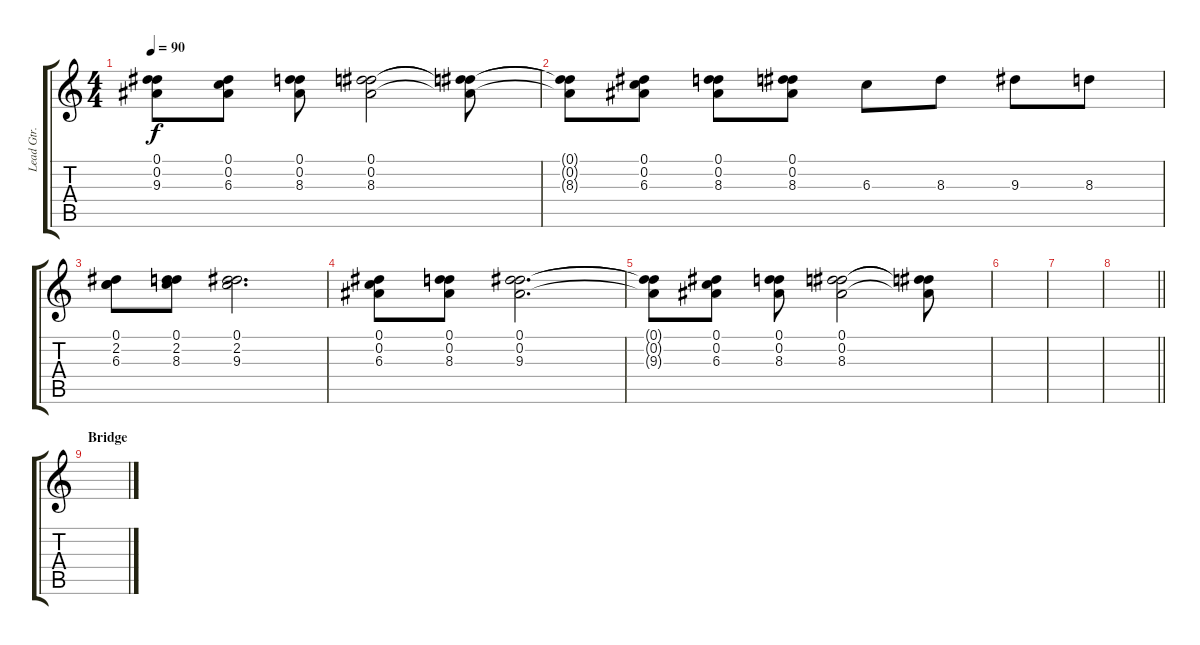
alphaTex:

\track ("Lead Gtr." "Lead Gtr.") {instrument electricguitarclean}
\staff {score tabs}
\tuning (Eb4 Bb3 Gb3 Db3 Ab2 Eb2) {hide}
\ts (4 4)
\tempo 90
\clef g2
\ks c
(0.1{t} 0.2{t} 9.3{t}).8{dy f} (0.1 0.2 6.3).8 (0.1 0.2 8.3).8 (0.1 0.2 8.3).2 (0.1{t} 0.2{t} 8.3{t}).8 |
(0.1{t} 0.2{t} 8.3{t}).8 (0.1 0.2 6.3).8 (0.1 0.2 8.3).8 (0.1 0.2 8.3).8 6.3.8 8.3.8 9.3.8 8.3.8 |
(0.1 2.2 6.3).8 (0.1 2.2 8.3).8 (0.1 2.2 9.3).2{d} |
(0.1 0.2 6.3).8 (0.1 0.2 8.3).8 (0.1 0.2 9.3).2{d} |
(0.1{t} 0.2{t} 9.3{t}).8 (0.1 0.2 6.3).8 (0.1 0.2 8.3).8 (0.1 0.2 8.3).2 (0.1{t} 0.2{t} 8.3{t}).8 |
|
|
\barLineRight lightlight
|
\section ("" "Bridge")
